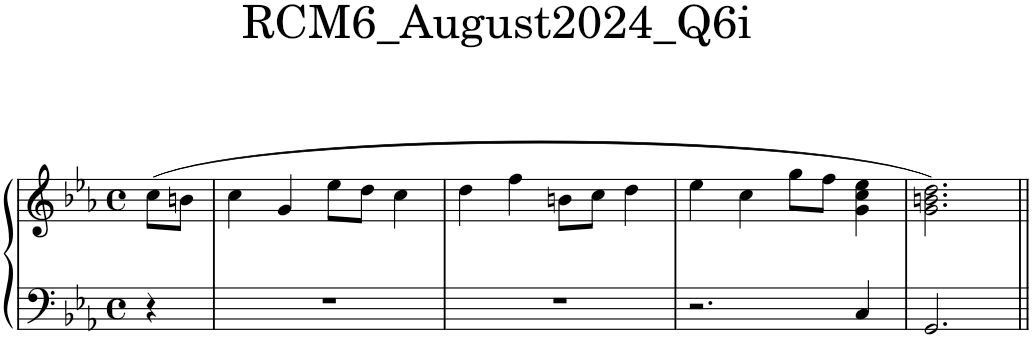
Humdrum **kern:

**kern	**kern
*part1	*part1
*staff2	*staff1
*I"Piano	*
*I'Pno.	*
*clefF4	*clefG2
*k[b-e-a-]	*k[b-e-a-]
*M4/4	*M4/4
*met(c)	*met(c)
=	=
4r	(8cc\L
.	8bn\J
=1	=1
1r	4cc\
.	4g/
.	8ee-\L
.	8dd\J
.	4cc\
=2	=2
1r	4dd\
.	4ff\
.	8bn\L
.	8cc\J
.	4dd\
=3	=3
2.r	4ee-\
.	4cc\
.	8gg\L
.	8ff\J
4C/	4g\ 4cc\ 4ee-\
=4	=4
2.GG/	2.g\ 2.bn\ 2.dd\)
=||	=||
*-	*-
